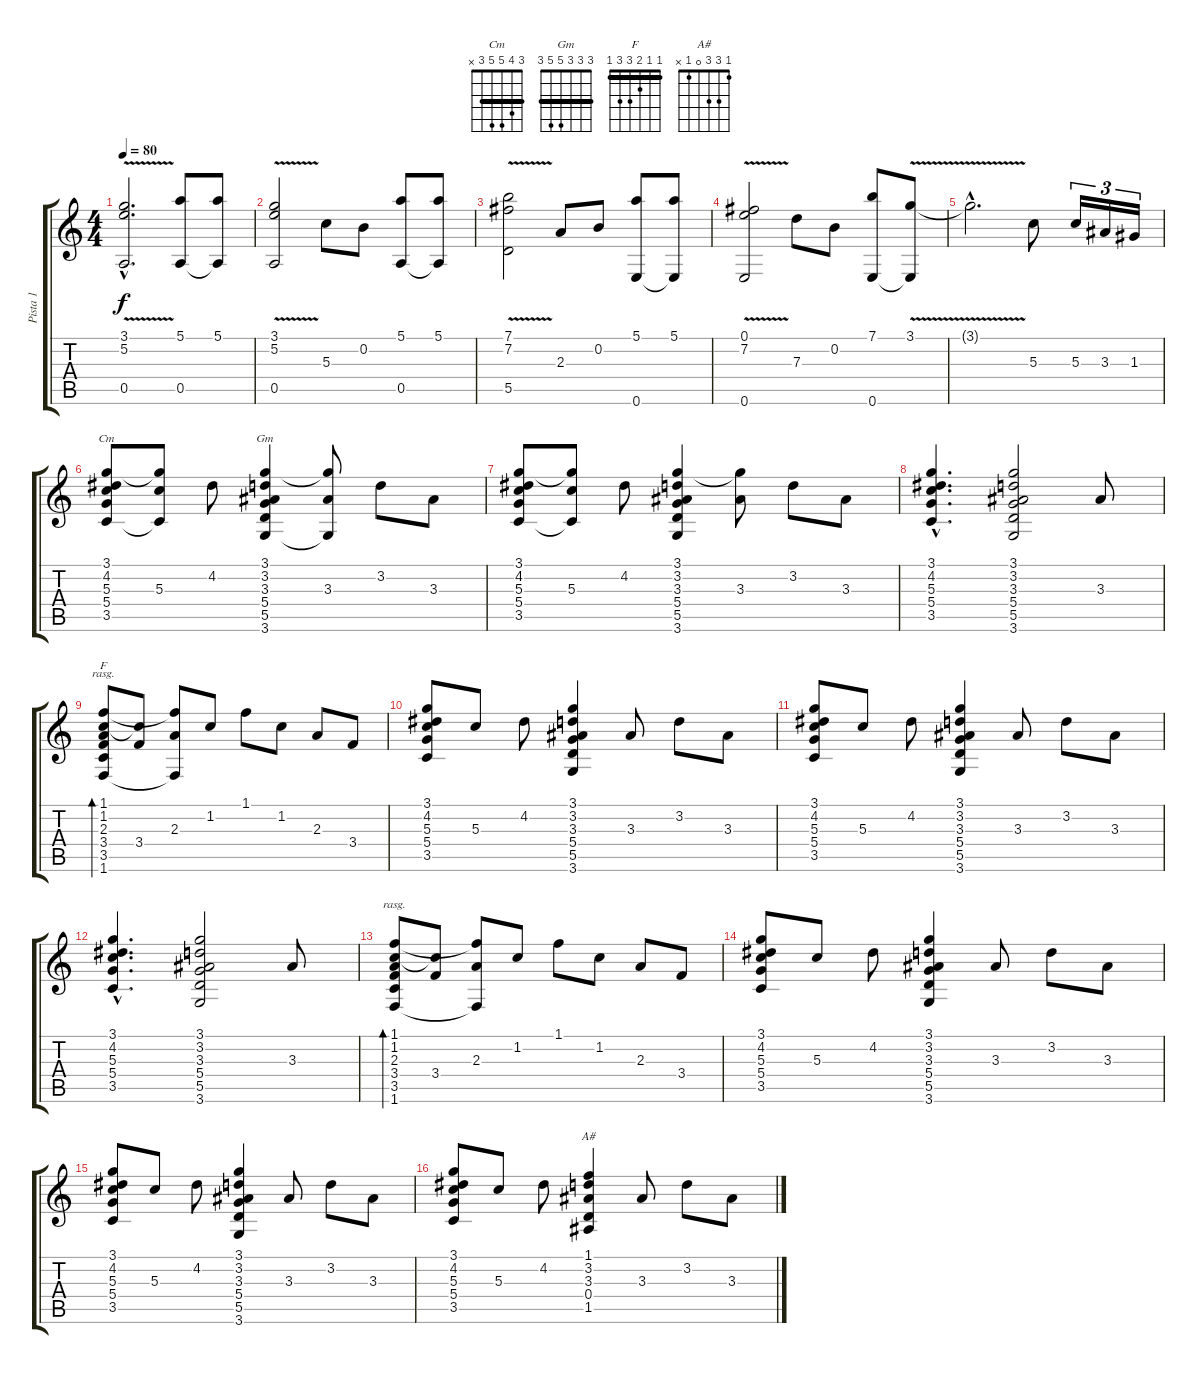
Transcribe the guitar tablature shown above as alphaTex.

\track ("Pista 1" "Pista 1") {instrument overdrivenguitar}
\staff {score tabs}
\tuning (E4 B3 G3 D3 A2 E2) {hide}
\chord ("Cm" 3 4 5 5 3 x) {barre 3}
\chord ("Gm" 3 3 3 5 5 3) {barre 3}
\chord ("F" 1 1 2 3 3 1) {barre 1}
\chord ("A#" 1 3 3 0 1 x)
\ts (4 4)
\tempo 80
\clef g2
\ks c
(3.1{hac} 5.2{v hac} 0.5{hac}).2{d dy f} (5.1 0.5).8 (5.1 0.5{t}).8 |
(3.1 5.2{v} 0.5).2 5.3.8 0.2.8 (5.1 0.5).8 (5.1 0.5{t}).8 |
(7.1 7.2{v} 5.5).2 2.3.8 0.2.8 (5.1 0.6).8 (5.1 0.6{t}).8 |
(0.1 7.2{v} 0.6).2 7.3.8 0.2.8 (7.1 0.6).8 (3.1{v} 0.6{t}).8 |
3.1{hac t}.2{d} 5.3.8 5.3.16{tu (3 2)} 3.3.16{tu (3 2)} 1.3.16{tu (3 2)} |
(3.1 4.2 5.3 5.4 3.5).8{ch "Cm"} (3.1{t} 5.3 3.5{t}).8 4.2.8 (3.1 3.2 3.3 5.4 5.5 3.6).4{ch "Gm"} (3.1{t} 3.3 3.6{t}).8 3.2.8 3.3.8 |
(3.1 4.2 5.3 5.4 3.5).8 (3.1{t} 5.3 3.5{t}).8 4.2.8 (3.1 3.2 3.3 5.4 5.5 3.6).4 (3.1{t} 3.3).8 3.2.8 3.3.8 |
(3.1{hac} 4.2{hac} 5.3{hac} 5.4{hac} 3.5{hac}).4{d} (3.1 3.2 3.3 5.4 5.5 3.6).2 3.3.8 |
(1.1 1.2 2.3 3.4 3.5 1.6).8{bd 240 ch "F" rasg ii} (1.2{t} 3.4).8 (1.1{t} 2.3 1.6{t}).8 1.2.8 1.1.8 1.2.8 2.3.8 3.4.8 |
(3.1 4.2 5.3 5.4 3.5).8 5.3.8 4.2.8 (3.1 3.2 3.3 5.4 5.5 3.6).4 3.3.8 3.2.8 3.3.8 |
(3.1 4.2 5.3 5.4 3.5).8 5.3.8 4.2.8 (3.1 3.2 3.3 5.4 5.5 3.6).4 3.3.8 3.2.8 3.3.8 |
(3.1{hac} 4.2{hac} 5.3{hac} 5.4{hac} 3.5{hac}).4{d} (3.1 3.2 3.3 5.4 5.5 3.6).2 3.3.8 |
(1.1 1.2 2.3 3.4 3.5 1.6).8{bd 240 rasg ii} (1.2{t} 3.4).8 (1.1{t} 2.3 1.6{t}).8 1.2.8 1.1.8 1.2.8 2.3.8 3.4.8 |
(3.1 4.2 5.3 5.4 3.5).8 5.3.8 4.2.8 (3.1 3.2 3.3 5.4 5.5 3.6).4 3.3.8 3.2.8 3.3.8 |
(3.1 4.2 5.3 5.4 3.5).8 5.3.8 4.2.8 (3.1 3.2 3.3 5.4 5.5 3.6).4 3.3.8 3.2.8 3.3.8 |
(3.1 4.2 5.3 5.4 3.5).8 5.3.8 4.2.8 (1.1 3.2 3.3 0.4 1.5).4{ch "A#"} 3.3.8 3.2.8 3.3.8
